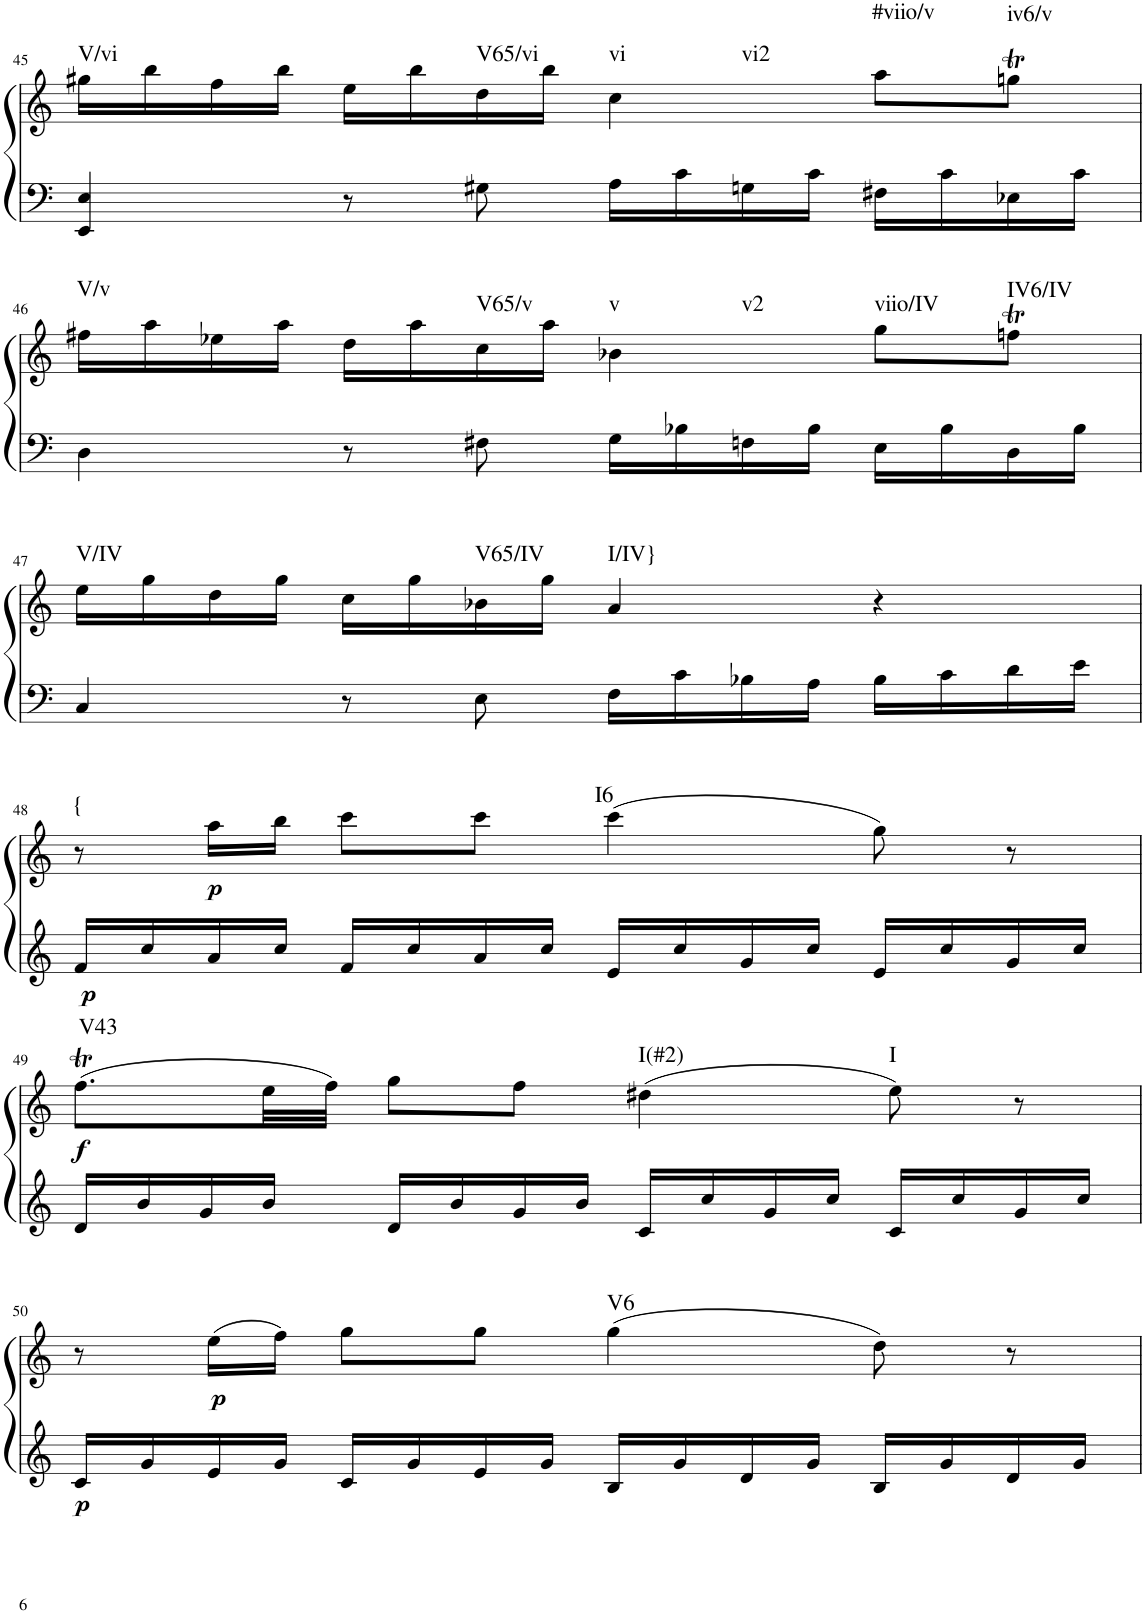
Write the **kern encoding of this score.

**kern	**kern	**dynam	**harte
*part1	*part1	*part1	*part1
*staff2	*staff1	*staff1/2	*
*I"Klavier linke Hand	*	*	*
!!LO:PB:g=z
*clefF4	*clefG2	*	*
*k[]	*k[]	*	*
*M4/4	*M4/4	*	*
=45	=45	=45	=45
!	!	!	!LO:H:kt=V/vi
4EE/ 4E/	16gg#X\LL	.	N
.	16bb\	.	.
.	16ff\	.	.
.	16bb\JJ	.	.
8r	16ee\LL	.	.
.	16bb\	.	.
!	!	!	!LO:H:kt=V65/vi
8G#X\	16dd\	.	N
.	16bb\JJ	.	.
!	!	!	!LO:H:n=1:kt=vi
!	!	!	!LO:H:n=2:kt=vi2
16A\LL	4cc\	.	N N
16c\	.	.	.
16Gn\	.	.	.
16c\JJ	.	.	.
!	!	!	!LO:H:kt=#viio/v
16F#X\LL	8aa\L	.	N
16c\	.	.	.
!	!	!	!LO:H:kt=iv6/v
16E-X\	8ggnT\J	.	N
16c\JJ	.	.	.
!!LO:LB:g=z
=46	=46	=46	=46
!	!	!	!LO:H:kt=V/v
4D\	16ff#X\LL	.	N
.	16aa\	.	.
.	16ee-X\	.	.
.	16aa\JJ	.	.
8r	16dd\LL	.	.
.	16aa\	.	.
!	!	!	!LO:H:kt=V65/v
8F#X\	16cc\	.	N
.	16aa\JJ	.	.
!	!	!	!LO:H:n=1:kt=v
!	!	!	!LO:H:n=2:kt=v2
16G\LL	4b-X\	.	N N
16B-X\	.	.	.
16Fn\	.	.	.
16B-\JJ	.	.	.
!	!	!	!LO:H:kt=viio/IV
16E\LL	8gg\L	.	N
16B-\	.	.	.
!	!	!	!LO:H:kt=IV6/IV
16D\	8ffnT\J	.	N
16B-\JJ	.	.	.
!!LO:LB:g=z
=47	=47	=47	=47
!	!	!	!LO:H:kt=V/IV
4C/	16ee\LL	.	N
.	16gg\	.	.
.	16dd\	.	.
.	16gg\JJ	.	.
8r	16cc\LL	.	.
.	16gg\	.	.
!	!	!	!LO:H:kt=V65/IV
8E\	16b-X\	.	N
.	16gg\JJ	.	.
!	!	!	!LO:H:kt=I/IV}
16F\LL	4a/	.	N
16c\	.	.	.
16B-X\	.	.	.
16A\JJ	.	.	.
16B-\LL	4r	.	.
16c\	.	.	.
16d\	.	.	.
16e\JJ	.	.	.
!!LO:LB:g=z
=48	=48	=48	=48
!	!	!LO:DY:b=2	!LO:H:kt={
16f/LL	8r	p	N
16cc/	.	.	.
!	!	!LO:DY:b	!
16a/	16aa\LL	p	.
16cc/JJ	16bb\JJ	.	.
16f/LL	8ccc\L	.	.
16cc/	.	.	.
16a/	8ccc\J	.	.
16cc/JJ	.	.	.
!	!	!	!LO:H:kt=I6
16e/LL	(4ccc\	.	N
16cc/	.	.	.
16g/	.	.	.
16cc/JJ	.	.	.
16e/LL	8gg\)	.	.
16cc/	.	.	.
16g/	8r	.	.
16cc/JJ	.	.	.
!!LO:LB:g=z
=49	=49	=49	=49
!	!	!LO:DY:b	!LO:H:kt=V43
16d/LL	(8.ffT\L	f	N
16b/	.	.	.
16g/	.	.	.
16b/JJ	32ee\LL	.	.
.	32ff\JJJ)	.	.
16d/LL	8gg\L	.	.
16b/	.	.	.
16g/	8ff\J	.	.
16b/JJ	.	.	.
!	!	!	!LO:H:kt=I(#2)
16c/LL	(4dd#X\	.	N
16cc/	.	.	.
16g/	.	.	.
16cc/JJ	.	.	.
!	!	!	!LO:H:kt=I
16c/LL	8ee\)	.	N
16cc/	.	.	.
16g/	8r	.	.
16cc/JJ	.	.	.
!!LO:LB:g=z
=50	=50	=50	=50
!	!	!LO:DY:b=2	!
16c/LL	8r	p	.
16g/	.	.	.
!	!	!LO:DY:b	!
16e/	(16ee\LL	p	.
16g/JJ	16ff\JJ)	.	.
16c/LL	8gg\L	.	.
16g/	.	.	.
16e/	8gg\J	.	.
16g/JJ	.	.	.
!	!	!	!LO:H:kt=V6
16B/LL	(4gg\	.	N
16g/	.	.	.
16d/	.	.	.
16g/JJ	.	.	.
16B/LL	8dd\)	.	.
16g/	.	.	.
16d/	8r	.	.
16g/JJ	.	.	.
=	=	=	=
*-	*-	*-	*-
